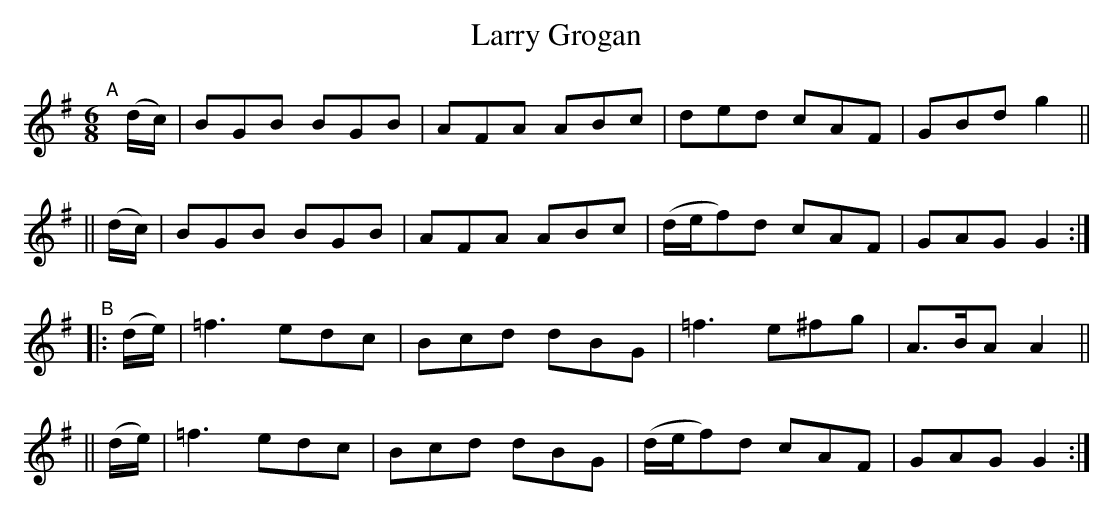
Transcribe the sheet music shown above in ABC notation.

X:1
T: Larry Grogan
M: 6/8
L: 1/8
K: G
"^A"\
[|](d/c/) | BGB BGB | AFA ABc | ded cAF | GBd g2 ||
|| (d/c/) | BGB BGB | AFA ABc | (d/e/f)d cAF | GAG G2 :|
"^B"\
|: (d/e/) | =f3 edc | Bcd dBG | =f3 e^fg | A>BAA2 ||
|| (d/e/) | =f3 edc | Bcd dBG | (d/e/f)d cAF | GAG G2 :|
